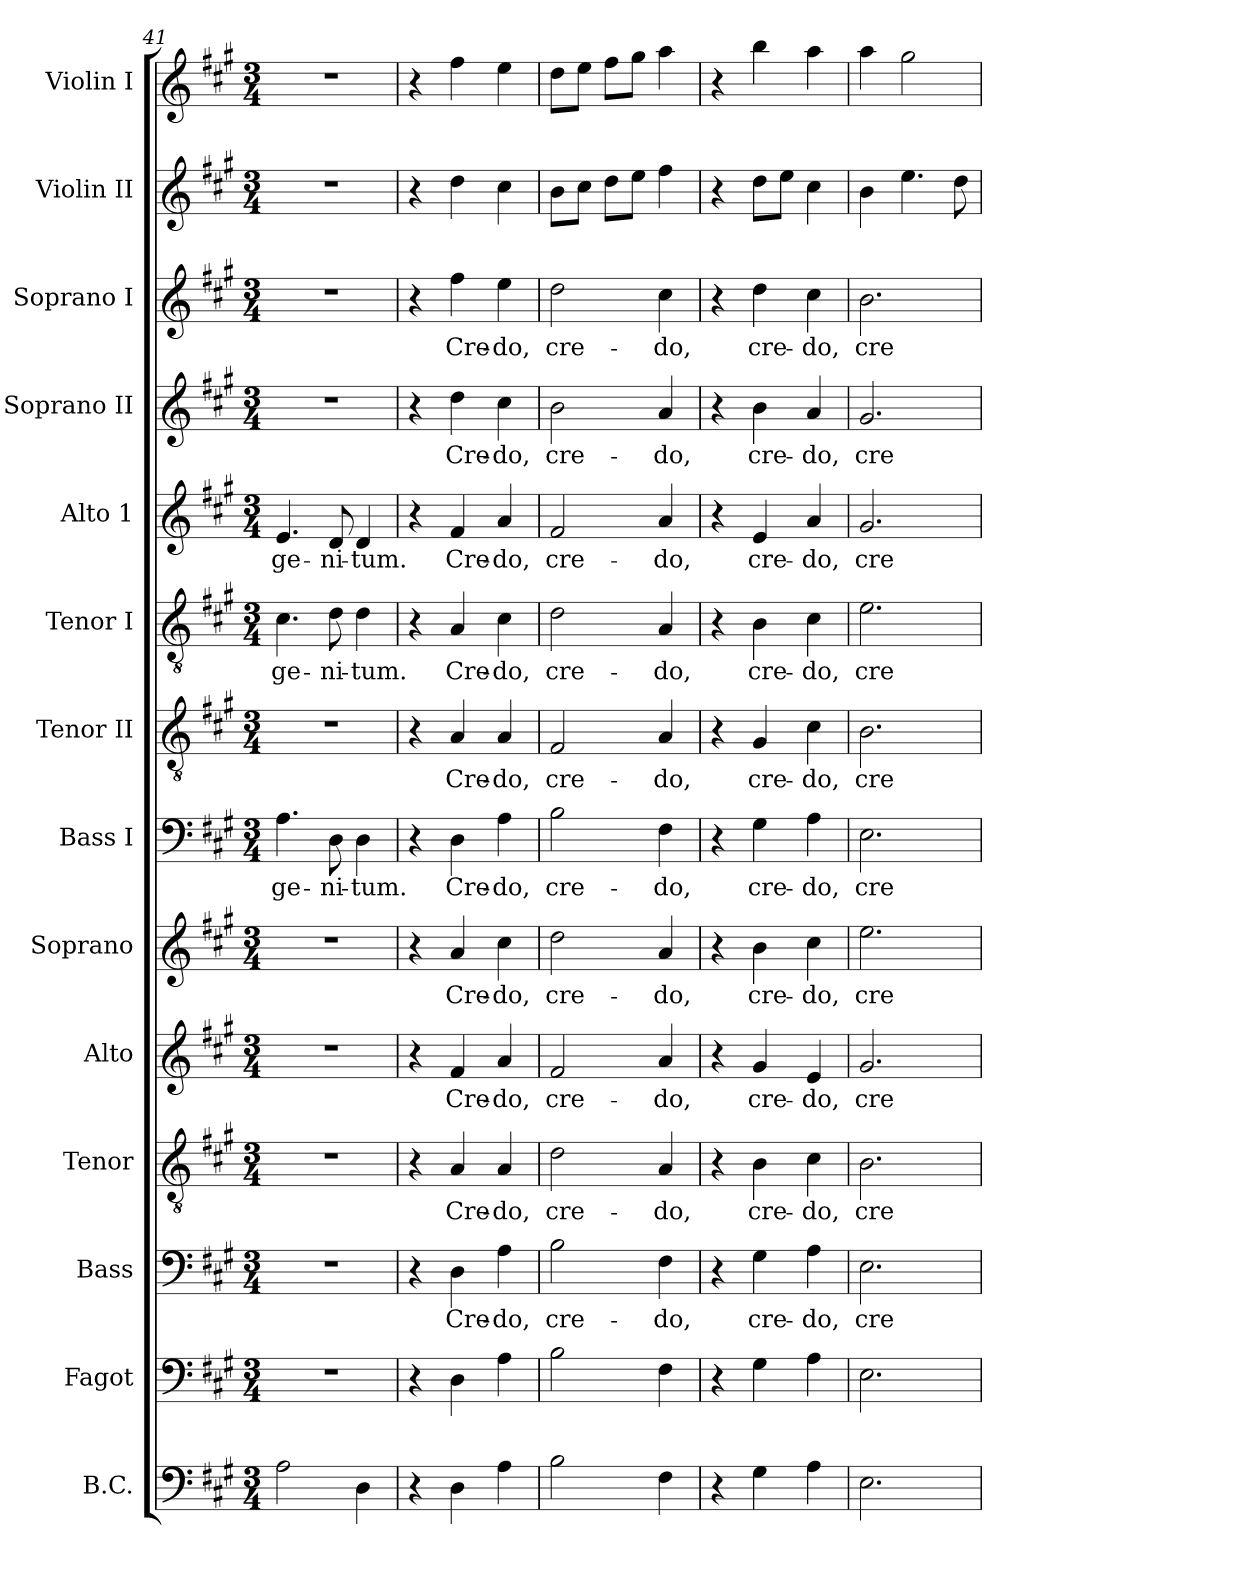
**kern	**kern	**kern	**text	**kern	**text	**kern	**text	**kern	**text	**kern	**text	**kern	**text	**kern	**text	**kern	**text	**kern	**text	**kern	**text	**kern	**kern
*part14	*part13	*part12	*part12	*part11	*part11	*part10	*part10	*part9	*part9	*part8	*part8	*part7	*part7	*part6	*part6	*part5	*part5	*part4	*part4	*part3	*part3	*part2	*part1
*staff14	*staff13	*staff12	*staff12	*staff11	*staff11	*staff10	*staff10	*staff9	*staff9	*staff8	*staff8	*staff7	*staff7	*staff6	*staff6	*staff5	*staff5	*staff4	*staff4	*staff3	*staff3	*staff2	*staff1
*I"B.C.	*I"Fagot	*I"Bass	*	*I"Tenor	*	*I"Alto	*	*I"Soprano	*	*I"Bass I	*	*I"Tenor II	*	*I"Tenor I	*	*I"Alto 1	*	*I"Soprano II	*	*I"Soprano I	*	*I"Violin II	*I"Violin I
*I'B.C.	*I'Fg	*	*	*I'T-R	*	*	*	*I'S-R	*	*I'B1	*	*I'T2	*	*I'T1	*	*I'A1	*	*I'S2	*	*I'S1	*	*I'Vln. II	*I'Vln. I
*clefF4	*clefF4	*clefF4	*	*clefGv2	*	*clefG2	*	*clefG2	*	*clefF4	*	*clefGv2	*	*clefGv2	*	*clefG2	*	*clefG2	*	*clefG2	*	*clefG2	*clefG2
*k[f#c#g#]	*k[f#c#g#]	*k[f#c#g#]	*	*k[f#c#g#]	*	*k[f#c#g#]	*	*k[f#c#g#]	*	*k[f#c#g#]	*	*k[f#c#g#]	*	*k[f#c#g#]	*	*k[f#c#g#]	*	*k[f#c#g#]	*	*k[f#c#g#]	*	*k[f#c#g#]	*k[f#c#g#]
*A:	*A:	*A:	*	*A:	*	*A:	*	*A:	*	*A:	*	*A:	*	*A:	*	*A:	*	*A:	*	*A:	*	*A:	*A:
*M3/4	*M3/4	*M3/4	*	*M3/4	*	*M3/4	*	*M3/4	*	*M3/4	*	*M3/4	*	*M3/4	*	*M3/4	*	*M3/4	*	*M3/4	*	*M3/4	*M3/4
=41	=41	=41	=41	=41	=41	=41	=41	=41	=41	=41	=41	=41	=41	=41	=41	=41	=41	=41	=41	=41	=41	=41	=41
!	!	!	!	!	!	!	!	!	!	!	!LO:LY:b	!	!	!	!LO:LY:b	!	!LO:LY:b	!	!	!	!	!	!
2A\	2.r	2.r	.	2.r	.	2.r	.	2.r	.	4.A\	-ge-	2.r	.	4.c#\	-ge-	4.e/	-ge-	2.r	.	2.r	.	2.r	2.r
!	!	!	!	!	!	!	!	!	!	!	!LO:LY:b	!	!	!	!LO:LY:b	!	!LO:LY:b	!	!	!	!	!	!
.	.	.	.	.	.	.	.	.	.	8D\	-ni-	.	.	8d\	-ni-	8d/	-ni-	.	.	.	.	.	.
!	!	!	!	!	!	!	!	!	!	!	!LO:LY:b	!	!	!	!LO:LY:b	!	!LO:LY:b	!	!	!	!	!	!
4D\	.	.	.	.	.	.	.	.	.	4D\	-tum.	.	.	4d\	-tum.	4d/	-tum.	.	.	.	.	.	.
=42	=42	=42	=42	=42	=42	=42	=42	=42	=42	=42	=42	=42	=42	=42	=42	=42	=42	=42	=42	=42	=42	=42	=42
4r	4r	4r	.	4r	.	4r	.	4r	.	4r	.	4r	.	4r	.	4r	.	4r	.	4r	.	4r	4r
!	!	!	!LO:LY:b	!	!LO:LY:b	!	!LO:LY:b	!	!LO:LY:b	!	!LO:LY:b	!	!LO:LY:b	!	!LO:LY:b	!	!LO:LY:b	!	!LO:LY:b	!	!LO:LY:b	!	!
4D\	4D\	4D\	Cre-	4A/	Cre-	4f#/	Cre-	4a/	Cre-	4D\	Cre-	4A/	Cre-	4A/	Cre-	4f#/	Cre-	4dd\	Cre-	4ff#\	Cre-	4dd\	4ff#\
!	!	!	!LO:LY:b	!	!LO:LY:b	!	!LO:LY:b	!	!LO:LY:b	!	!LO:LY:b	!	!LO:LY:b	!	!LO:LY:b	!	!LO:LY:b	!	!LO:LY:b	!	!LO:LY:b	!	!
4A\	4A\	4A\	-do,	4A/	-do,	4a/	-do,	4cc#\	-do,	4A\	-do,	4A/	-do,	4c#\	-do,	4a/	-do,	4cc#\	-do,	4ee\	-do,	4cc#\	4ee\
=43	=43	=43	=43	=43	=43	=43	=43	=43	=43	=43	=43	=43	=43	=43	=43	=43	=43	=43	=43	=43	=43	=43	=43
!	!	!	!LO:LY:b	!	!LO:LY:b	!	!LO:LY:b	!	!LO:LY:b	!	!LO:LY:b	!	!LO:LY:b	!	!LO:LY:b	!	!LO:LY:b	!	!LO:LY:b	!	!LO:LY:b	!	!
2B\	2B\	2B\	cre-	2d\	cre-	2f#/	cre-	2dd\	cre-	2B\	cre-	2F#/	cre-	2d\	cre-	2f#/	cre-	2b\	cre-	2dd\	cre-	8b\L	8dd\L
.	.	.	.	.	.	.	.	.	.	.	.	.	.	.	.	.	.	.	.	.	.	8cc#\J	8ee\J
.	.	.	.	.	.	.	.	.	.	.	.	.	.	.	.	.	.	.	.	.	.	8dd\L	8ff#\L
.	.	.	.	.	.	.	.	.	.	.	.	.	.	.	.	.	.	.	.	.	.	8ee\J	8gg#\J
!	!	!	!LO:LY:b	!	!LO:LY:b	!	!LO:LY:b	!	!LO:LY:b	!	!LO:LY:b	!	!LO:LY:b	!	!LO:LY:b	!	!LO:LY:b	!	!LO:LY:b	!	!LO:LY:b	!	!
4F#\	4F#\	4F#\	-do,	4A/	-do,	4a/	-do,	4a/	-do,	4F#\	-do,	4A/	-do,	4A/	-do,	4a/	-do,	4a/	-do,	4cc#\	-do,	4ff#\	4aa\
=44	=44	=44	=44	=44	=44	=44	=44	=44	=44	=44	=44	=44	=44	=44	=44	=44	=44	=44	=44	=44	=44	=44	=44
4r	4r	4r	.	4r	.	4r	.	4r	.	4r	.	4r	.	4r	.	4r	.	4r	.	4r	.	4r	4r
!	!	!	!LO:LY:b	!	!LO:LY:b	!	!LO:LY:b	!	!LO:LY:b	!	!LO:LY:b	!	!LO:LY:b	!	!LO:LY:b	!	!LO:LY:b	!	!LO:LY:b	!	!LO:LY:b	!	!
4G#\	4G#\	4G#\	cre-	4B\	cre-	4g#/	cre-	4b\	cre-	4G#\	cre-	4G#/	cre-	4B\	cre-	4e/	cre-	4b\	cre-	4dd\	cre-	8dd\L	4bb\
.	.	.	.	.	.	.	.	.	.	.	.	.	.	.	.	.	.	.	.	.	.	8ee\J	.
!	!	!	!LO:LY:b	!	!LO:LY:b	!	!LO:LY:b	!	!LO:LY:b	!	!LO:LY:b	!	!LO:LY:b	!	!LO:LY:b	!	!LO:LY:b	!	!LO:LY:b	!	!LO:LY:b	!	!
4A\	4A\	4A\	-do,	4c#\	-do,	4e/	-do,	4cc#\	-do,	4A\	-do,	4c#\	-do,	4c#\	-do,	4a/	-do,	4a/	-do,	4cc#\	-do,	4cc#\	4aa\
=45	=45	=45	=45	=45	=45	=45	=45	=45	=45	=45	=45	=45	=45	=45	=45	=45	=45	=45	=45	=45	=45	=45	=45
!	!	!	!LO:LY:b	!	!LO:LY:b	!	!LO:LY:b	!	!LO:LY:b	!	!LO:LY:b	!	!LO:LY:b	!	!LO:LY:b	!	!LO:LY:b	!	!LO:LY:b	!	!LO:LY:b	!	!
2.E\	2.E\	2.E\	cre-	2.B\	cre-	2.g#/	cre-	2.ee\	cre-	2.E\	cre-	2.B\	cre-	2.e\	cre-	2.g#/	cre-	2.g#/	cre-	2.b\	cre-	4b\	4aa\
.	.	.	.	.	.	.	.	.	.	.	.	.	.	.	.	.	.	.	.	.	.	4.ee\	2gg#\
.	.	.	.	.	.	.	.	.	.	.	.	.	.	.	.	.	.	.	.	.	.	8dd\	.
=	=	=	=	=	=	=	=	=	=	=	=	=	=	=	=	=	=	=	=	=	=	=	=
*-	*-	*-	*-	*-	*-	*-	*-	*-	*-	*-	*-	*-	*-	*-	*-	*-	*-	*-	*-	*-	*-	*-	*-
